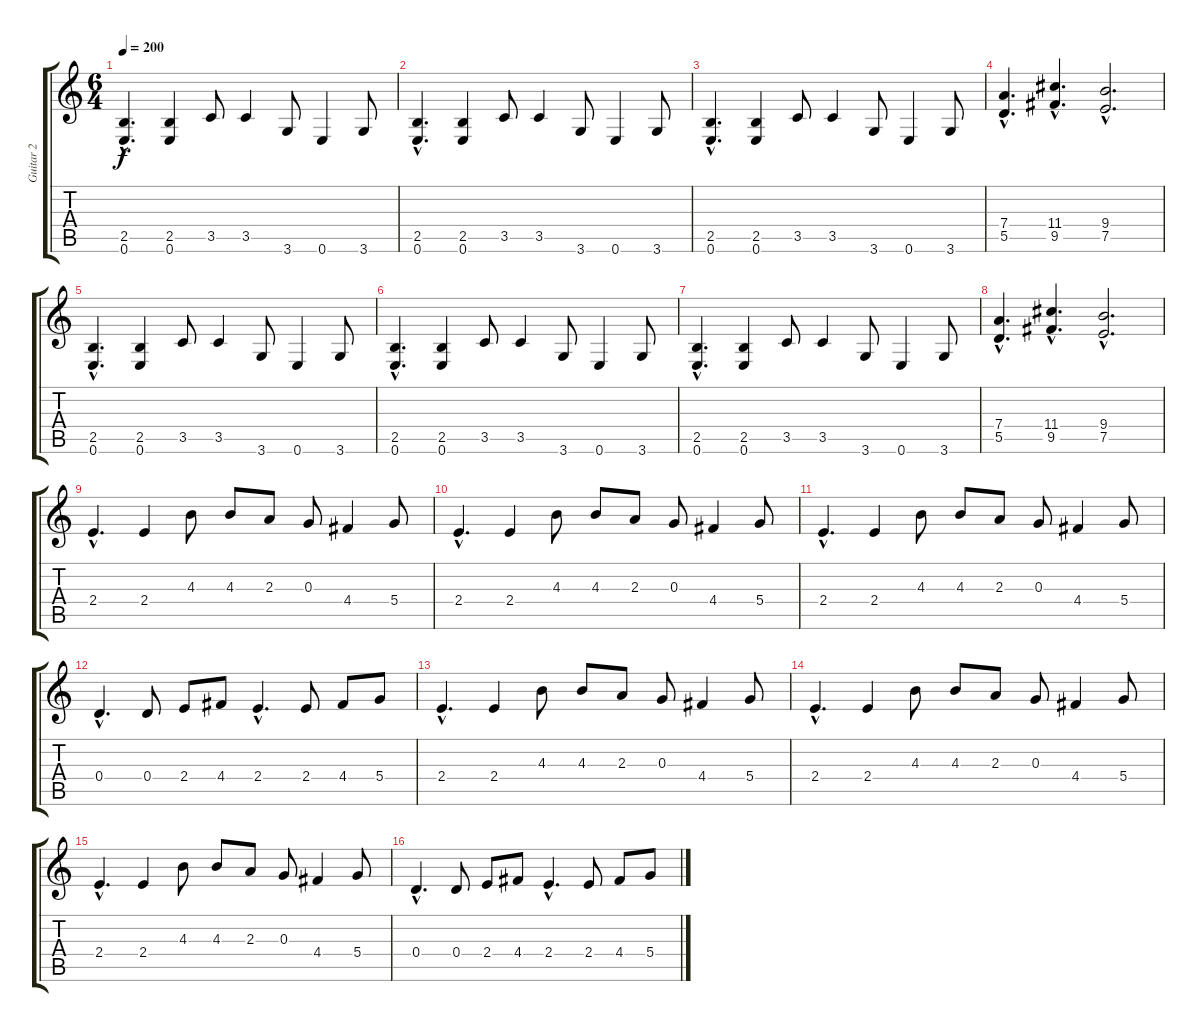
\track ("Guitar 2" "Guitar 2") {instrument distortionguitar}
\staff {score tabs}
\tuning (E4 B3 G3 D3 A2 E2) {hide}
\ts (6 4)
\tempo 200
\clef g2
\ks c
(2.5{hac} 0.6{hac}).4{d dy f} (2.5 0.6).4 3.5.8 3.5.4 3.6.8 0.6.4 3.6.8 |
(2.5{hac} 0.6{hac}).4{d} (2.5 0.6).4 3.5.8 3.5.4 3.6.8 0.6.4 3.6.8 |
(2.5{hac} 0.6{hac}).4{d} (2.5 0.6).4 3.5.8 3.5.4 3.6.8 0.6.4 3.6.8 |
(7.4{hac} 5.5{hac}).4{d} (11.4{hac} 9.5{hac}).4{d} (9.4{hac} 7.5{hac}).2{d} |
(2.5{hac} 0.6{hac}).4{d} (2.5 0.6).4 3.5.8 3.5.4 3.6.8 0.6.4 3.6.8 |
(2.5{hac} 0.6{hac}).4{d} (2.5 0.6).4 3.5.8 3.5.4 3.6.8 0.6.4 3.6.8 |
(2.5{hac} 0.6{hac}).4{d} (2.5 0.6).4 3.5.8 3.5.4 3.6.8 0.6.4 3.6.8 |
(7.4{hac} 5.5{hac}).4{d} (11.4{hac} 9.5{hac}).4{d} (9.4{hac} 7.5{hac}).2{d} |
2.4{hac}.4{d} 2.4.4 4.3.8 4.3.8 2.3.8 0.3.8 4.4.4 5.4.8 |
2.4{hac}.4{d} 2.4.4 4.3.8 4.3.8 2.3.8 0.3.8 4.4.4 5.4.8 |
2.4{hac}.4{d} 2.4.4 4.3.8 4.3.8 2.3.8 0.3.8 4.4.4 5.4.8 |
0.4{hac}.4{d} 0.4.8 2.4.8 4.4.8 2.4{hac}.4{d} 2.4.8 4.4.8 5.4.8 |
2.4{hac}.4{d} 2.4.4 4.3.8 4.3.8 2.3.8 0.3.8 4.4.4 5.4.8 |
2.4{hac}.4{d} 2.4.4 4.3.8 4.3.8 2.3.8 0.3.8 4.4.4 5.4.8 |
2.4{hac}.4{d} 2.4.4 4.3.8 4.3.8 2.3.8 0.3.8 4.4.4 5.4.8 |
0.4{hac}.4{d} 0.4.8 2.4.8 4.4.8 2.4{hac}.4{d} 2.4.8 4.4.8 5.4.8
